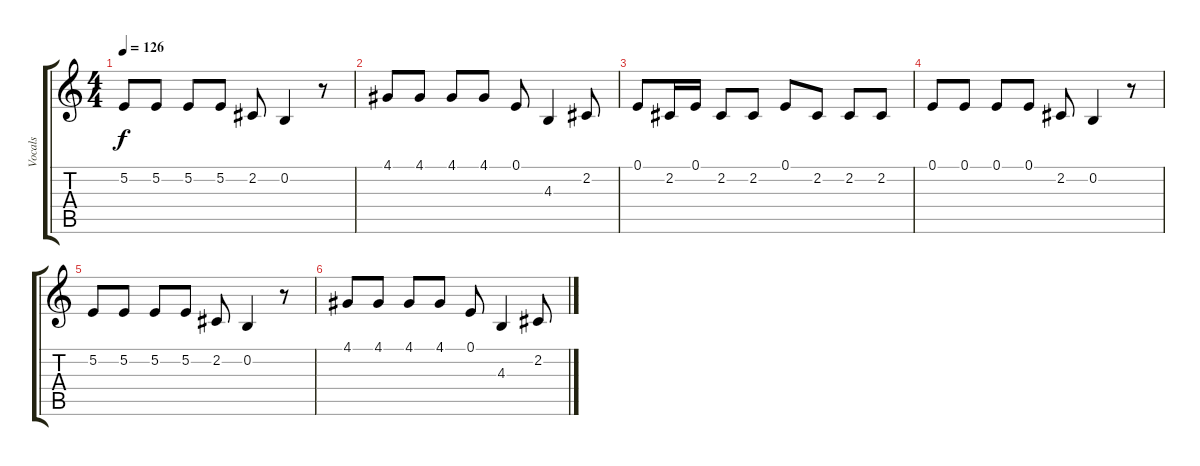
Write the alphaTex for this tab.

\track ("Vocals" "Vocals") {instrument altosax}
\staff {score tabs}
\tuning (E4 B3 G3 D3 A2 E2) {hide}
\ts (4 4)
\tempo 126
\clef g2
\ks c
5.2.8{dy f} 5.2.8 5.2.8 5.2.8 2.2.8 0.2.4 r.8 |
4.1.8 4.1.8 4.1.8 4.1.8 0.1.8 4.3.4 2.2.8 |
0.1.8 2.2.16 0.1.16 2.2.8 2.2.8 0.1.8 2.2.8 2.2.8 2.2.8 |
0.1.8 0.1.8 0.1.8 0.1.8 2.2.8 0.2.4 r.8 |
5.2.8 5.2.8 5.2.8 5.2.8 2.2.8 0.2.4 r.8 |
4.1.8 4.1.8 4.1.8 4.1.8 0.1.8 4.3.4 2.2.8
